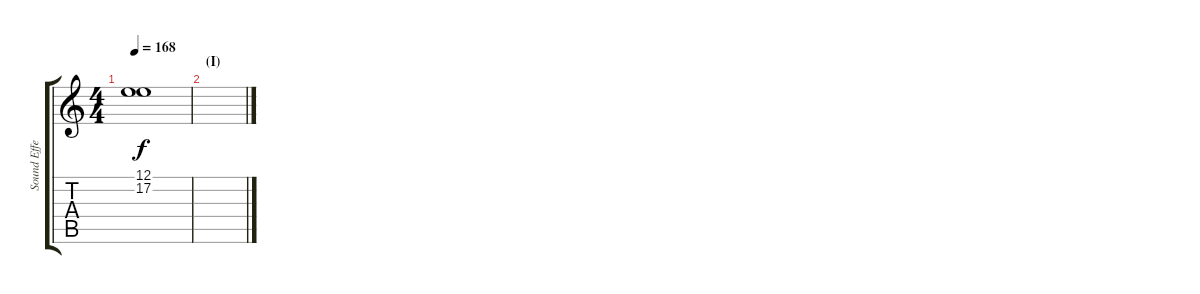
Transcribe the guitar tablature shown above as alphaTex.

\track ("Sound Effects" "Sound Effe") {instrument helicopter}
\staff {score tabs}
\tuning (E4 B3 G3 D3 A2 E2) {hide}
\ts (4 4)
\tempo 168
\clef g2
\ks c
(12.1{t} 17.2{t}).1{dy f} |
\section ("" "(I)")
